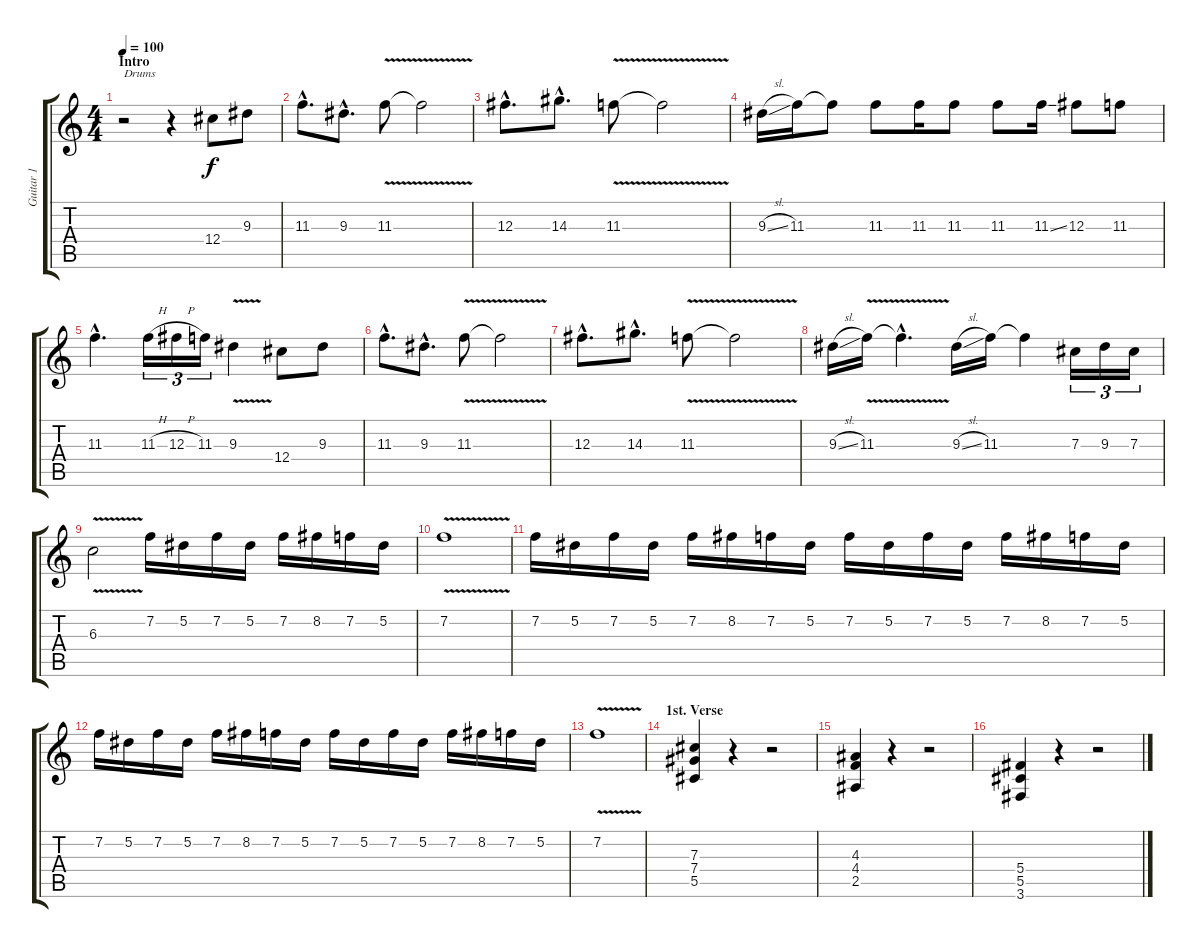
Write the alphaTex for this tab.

\track ("Guitar 1" "Guitar 1") {instrument distortionguitar}
\staff {score tabs}
\tuning (Eb4 Bb3 Gb3 Db3 Ab2 Eb2) {hide}
\ts (4 4)
\section ("" "Intro")
\tempo 100
\clef g2
\ks c
r.2{txt "Drums" dy f instrument distortionguitar} r.4 12.4.8 9.3.8 |
11.3{hac}.8{d} 9.3{hac}.8{d} 11.3{v}.8 11.3{t}.2 |
12.3{hac}.8{d} 14.3{hac}.8{d} 11.3{v}.8 11.3{t}.2 |
9.3{sl}.16 11.3.16 11.3{t}.8 11.3.8 11.3.16 11.3.8 11.3.8 11.3{ss}.16 12.3.8 11.3.8 |
11.3{hac}.4{d} 11.3{h}.16{tu (3 2)} 12.3{h}.16{tu (3 2)} 11.3.16{tu (3 2)} 9.3{v}.4 12.4.8 9.3.8 |
11.3{hac}.8{d} 9.3{hac}.8{d} 11.3{v}.8 11.3{t}.2 |
12.3{hac}.8{d} 14.3{hac}.8{d} 11.3{v}.8 11.3{t}.2 |
9.3{sl}.16 11.3{v}.16 11.3{hac t}.4{d} 9.3{sl}.16 11.3.16 11.3{t}.4 7.3.16{tu (3 2)} 9.3.16{tu (3 2)} 7.3.16{tu (3 2)} |
6.3{v}.2 7.2.16 5.2.16 7.2.16 5.2.16 7.2.16 8.2.16 7.2.16 5.2.16 |
7.2{v}.1 |
7.2.16 5.2.16 7.2.16 5.2.16 7.2.16 8.2.16 7.2.16 5.2.16 7.2.16 5.2.16 7.2.16 5.2.16 7.2.16 8.2.16 7.2.16 5.2.16 |
7.2.16 5.2.16 7.2.16 5.2.16 7.2.16 8.2.16 7.2.16 5.2.16 7.2.16 5.2.16 7.2.16 5.2.16 7.2.16 8.2.16 7.2.16 5.2.16 |
7.2{v}.1 |
\section ("" "1st. Verse")
(7.3 7.4 5.5).4 r.4 r.2 |
(4.3 4.4 2.5).4 r.4 r.2 |
(5.4 5.5 3.6).4 r.4 r.2
